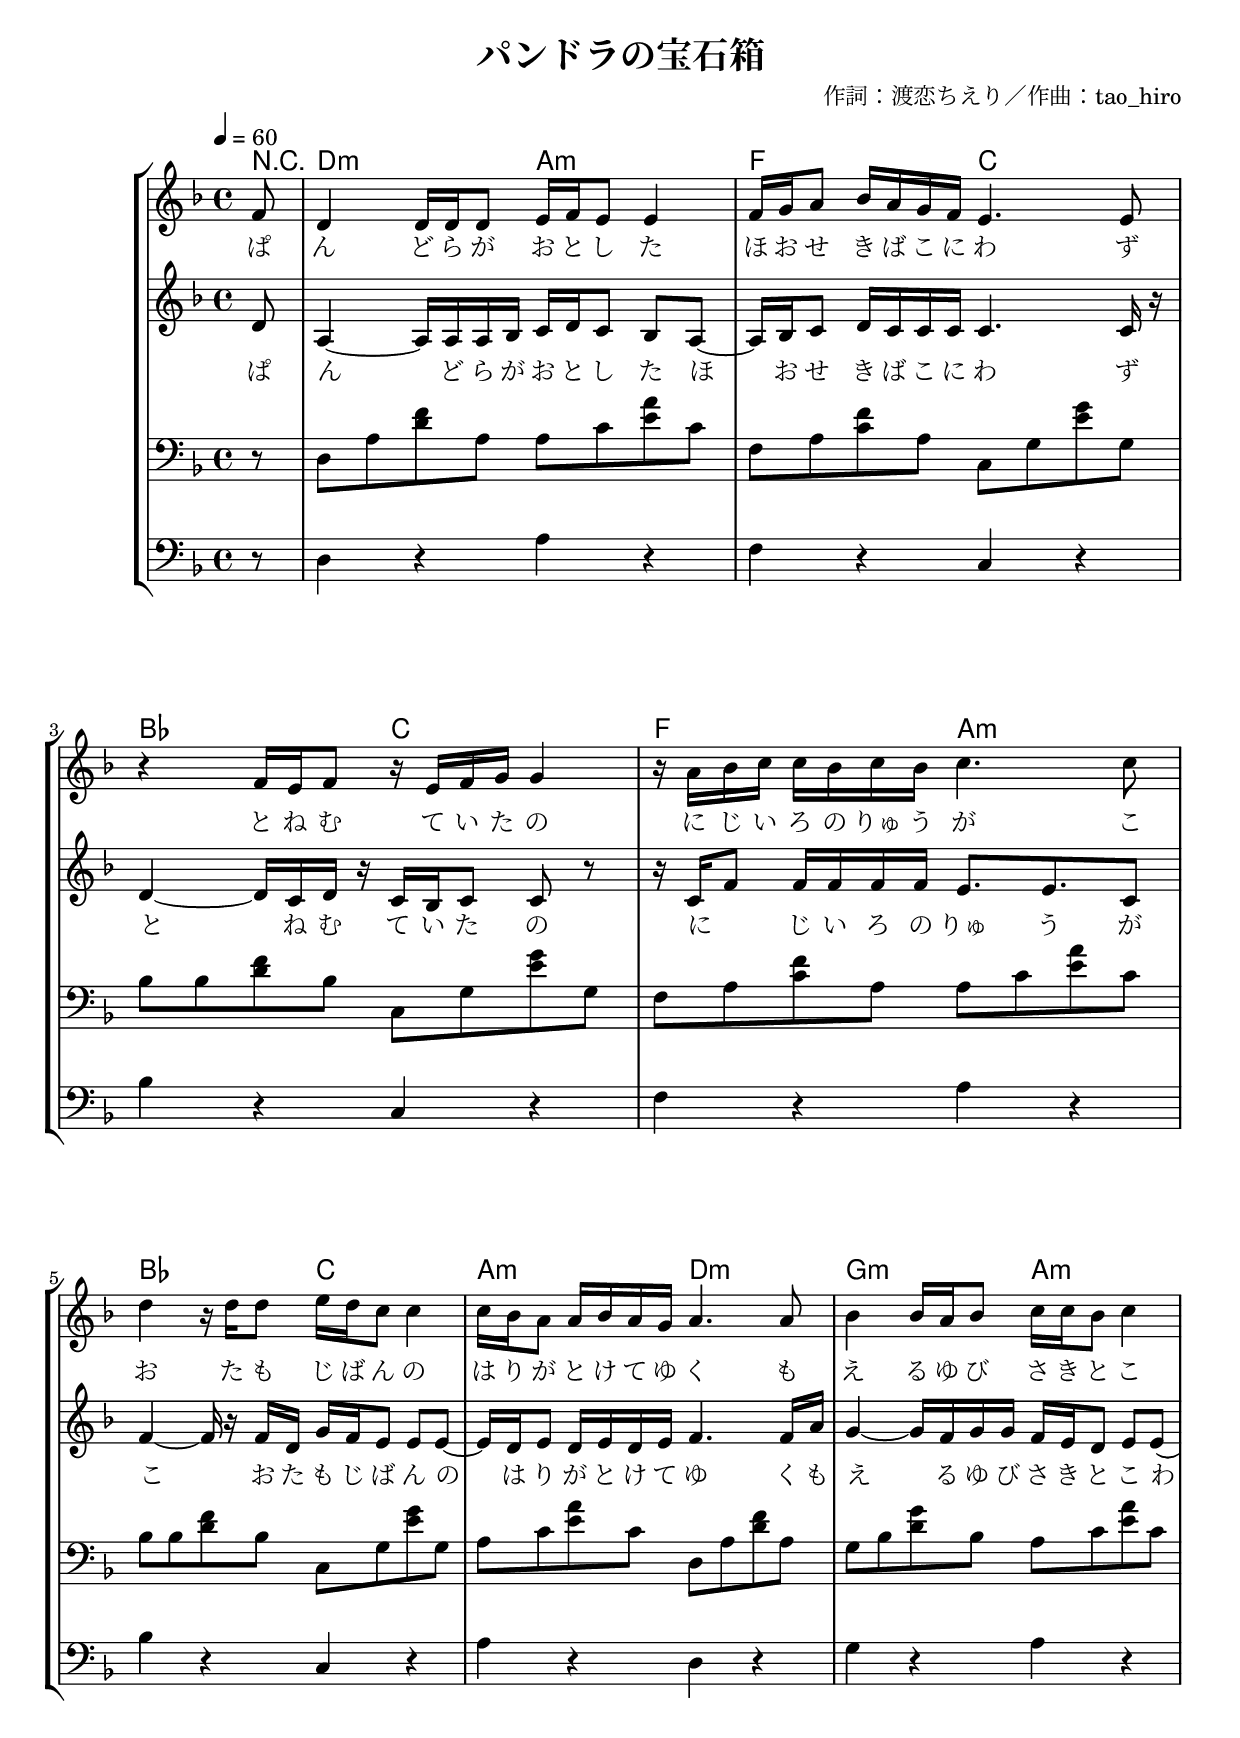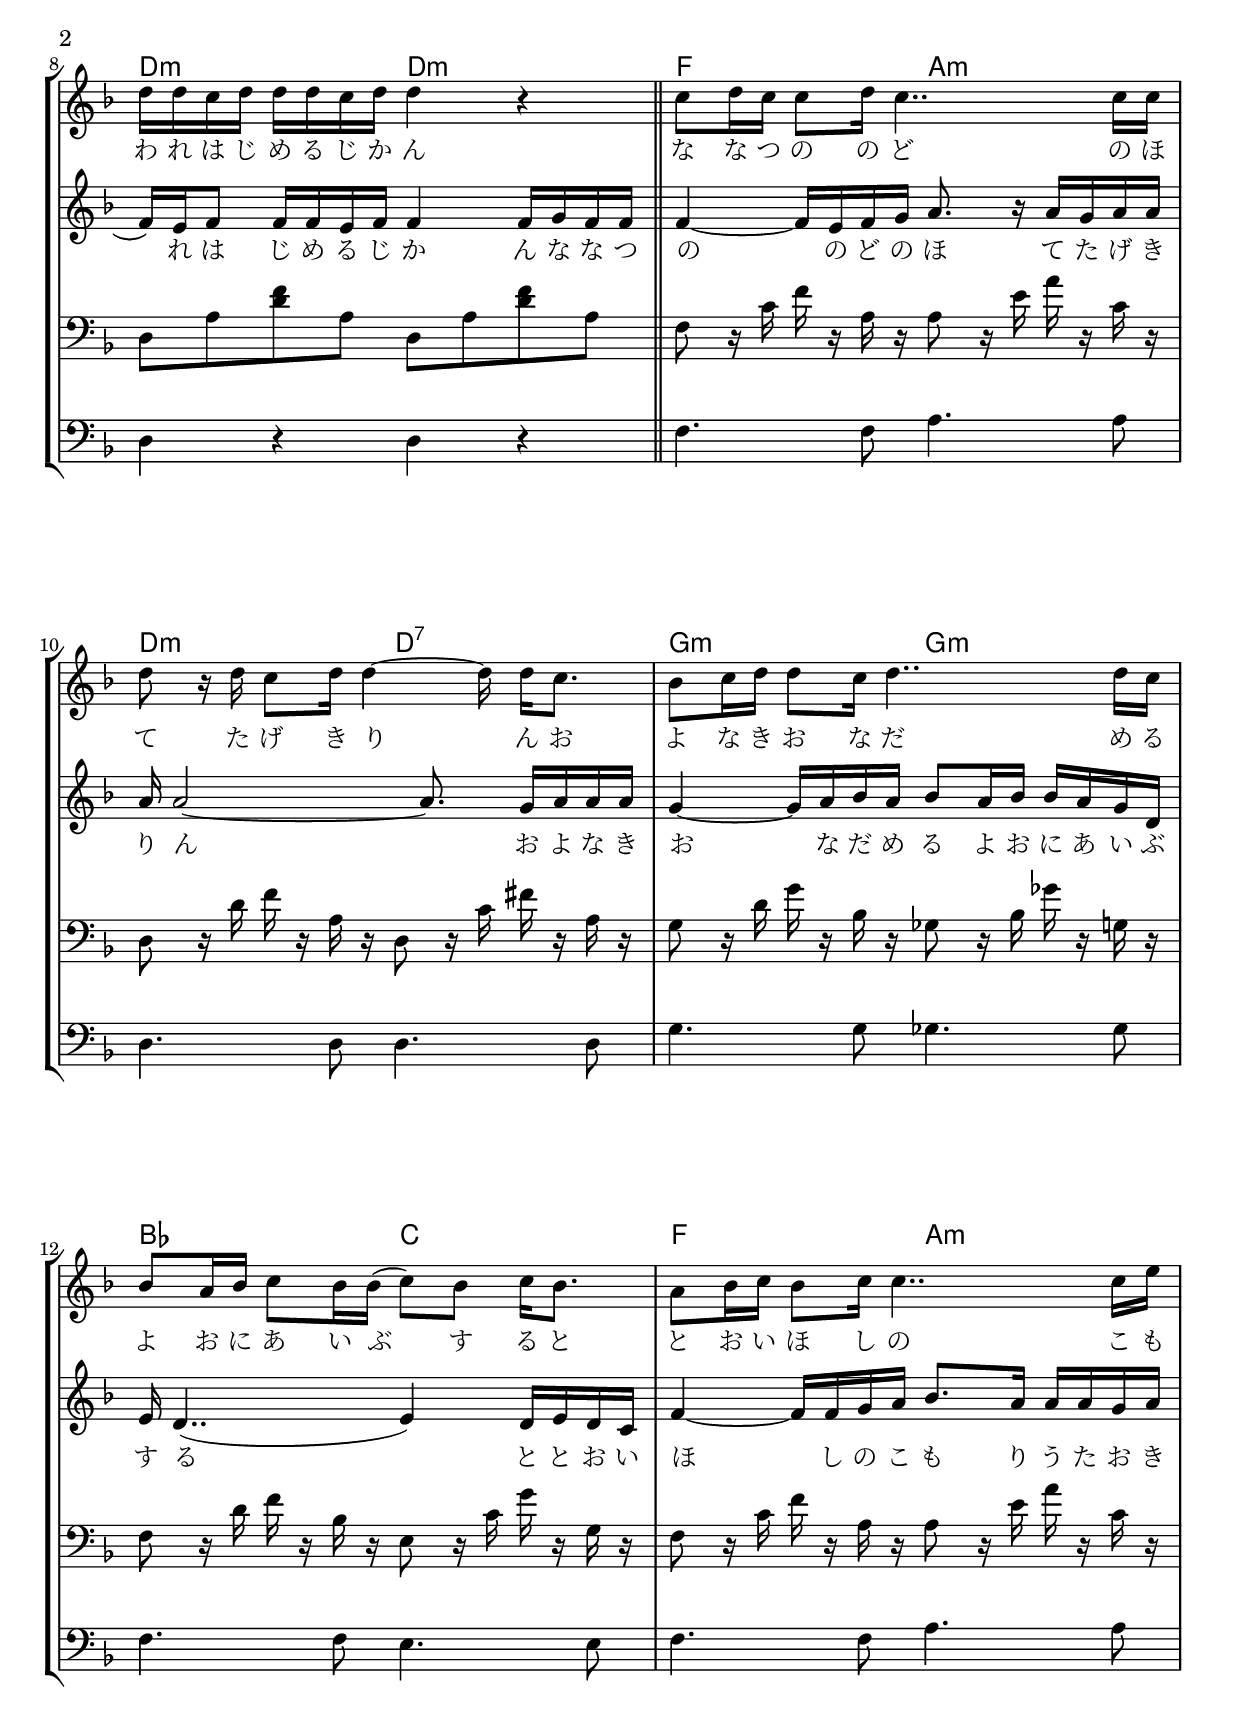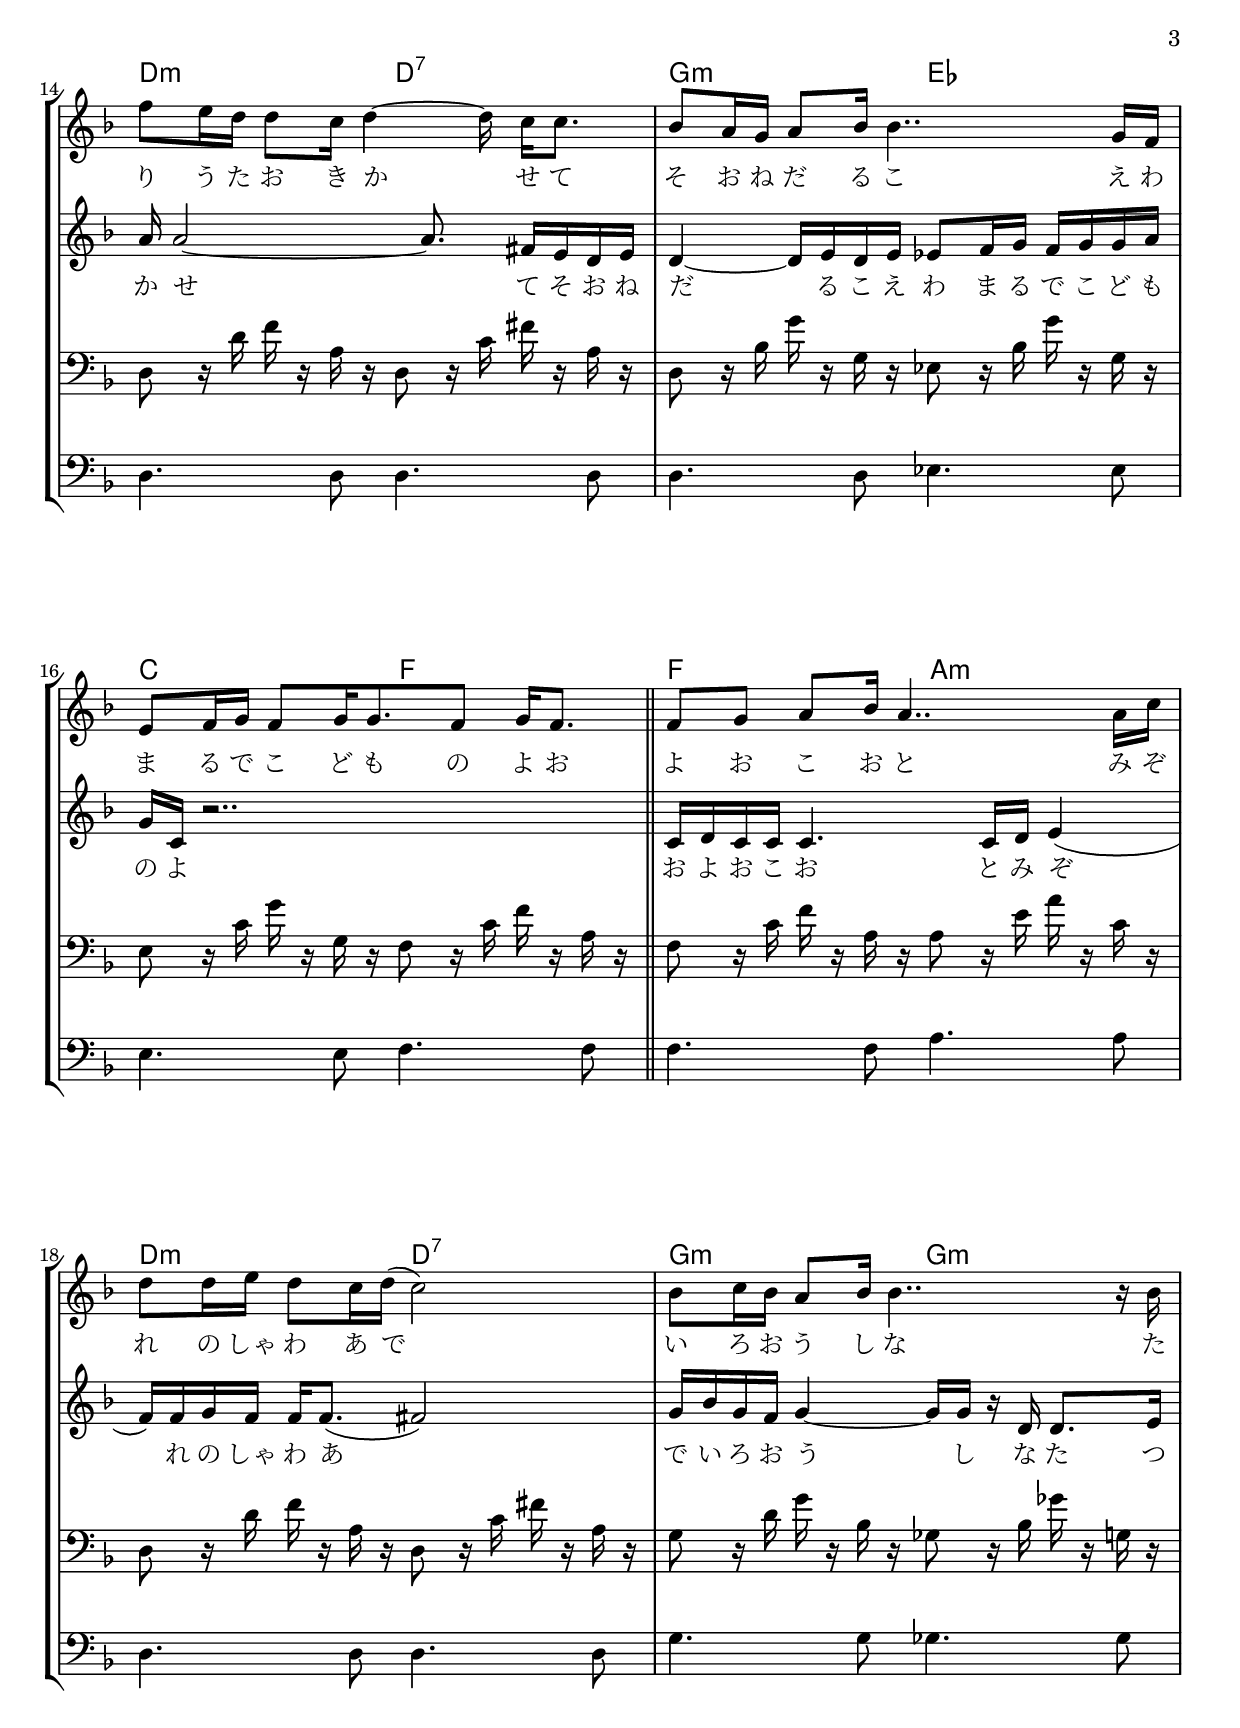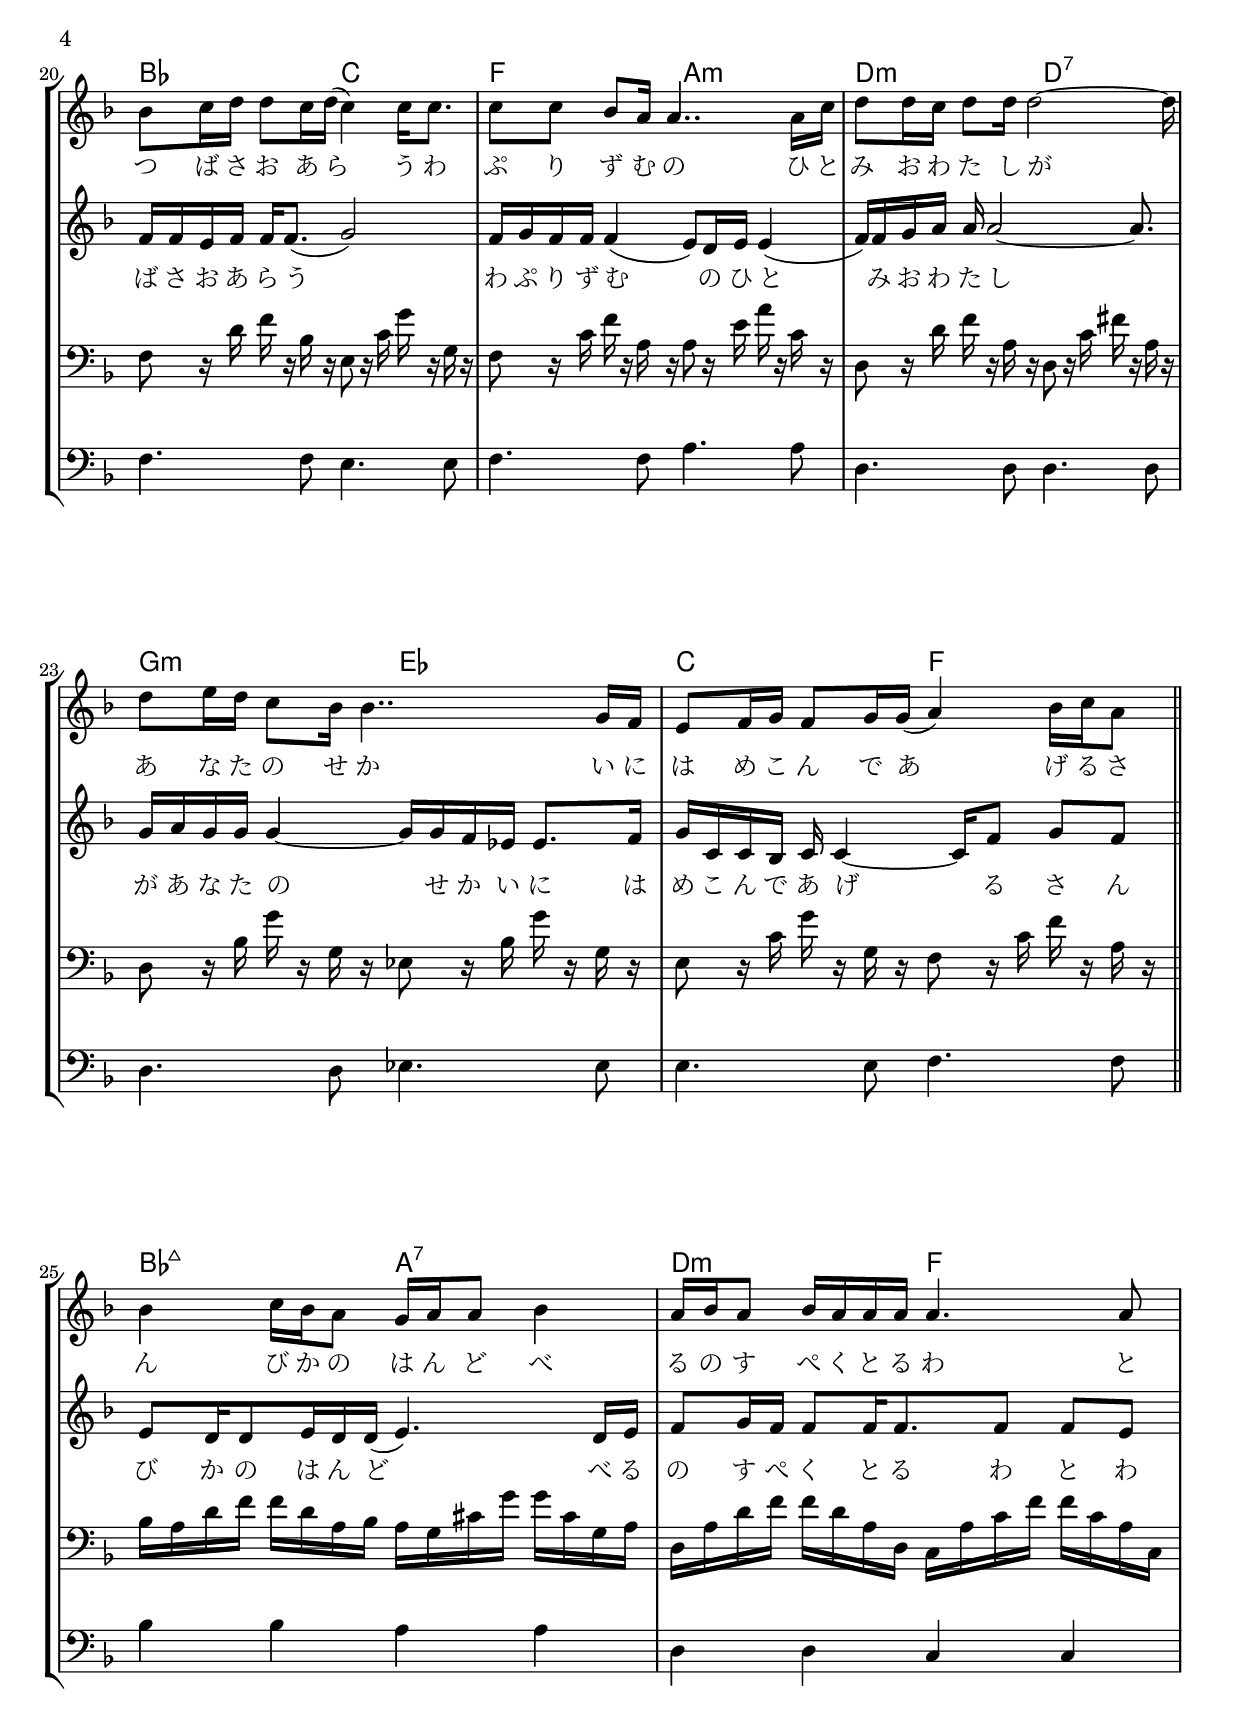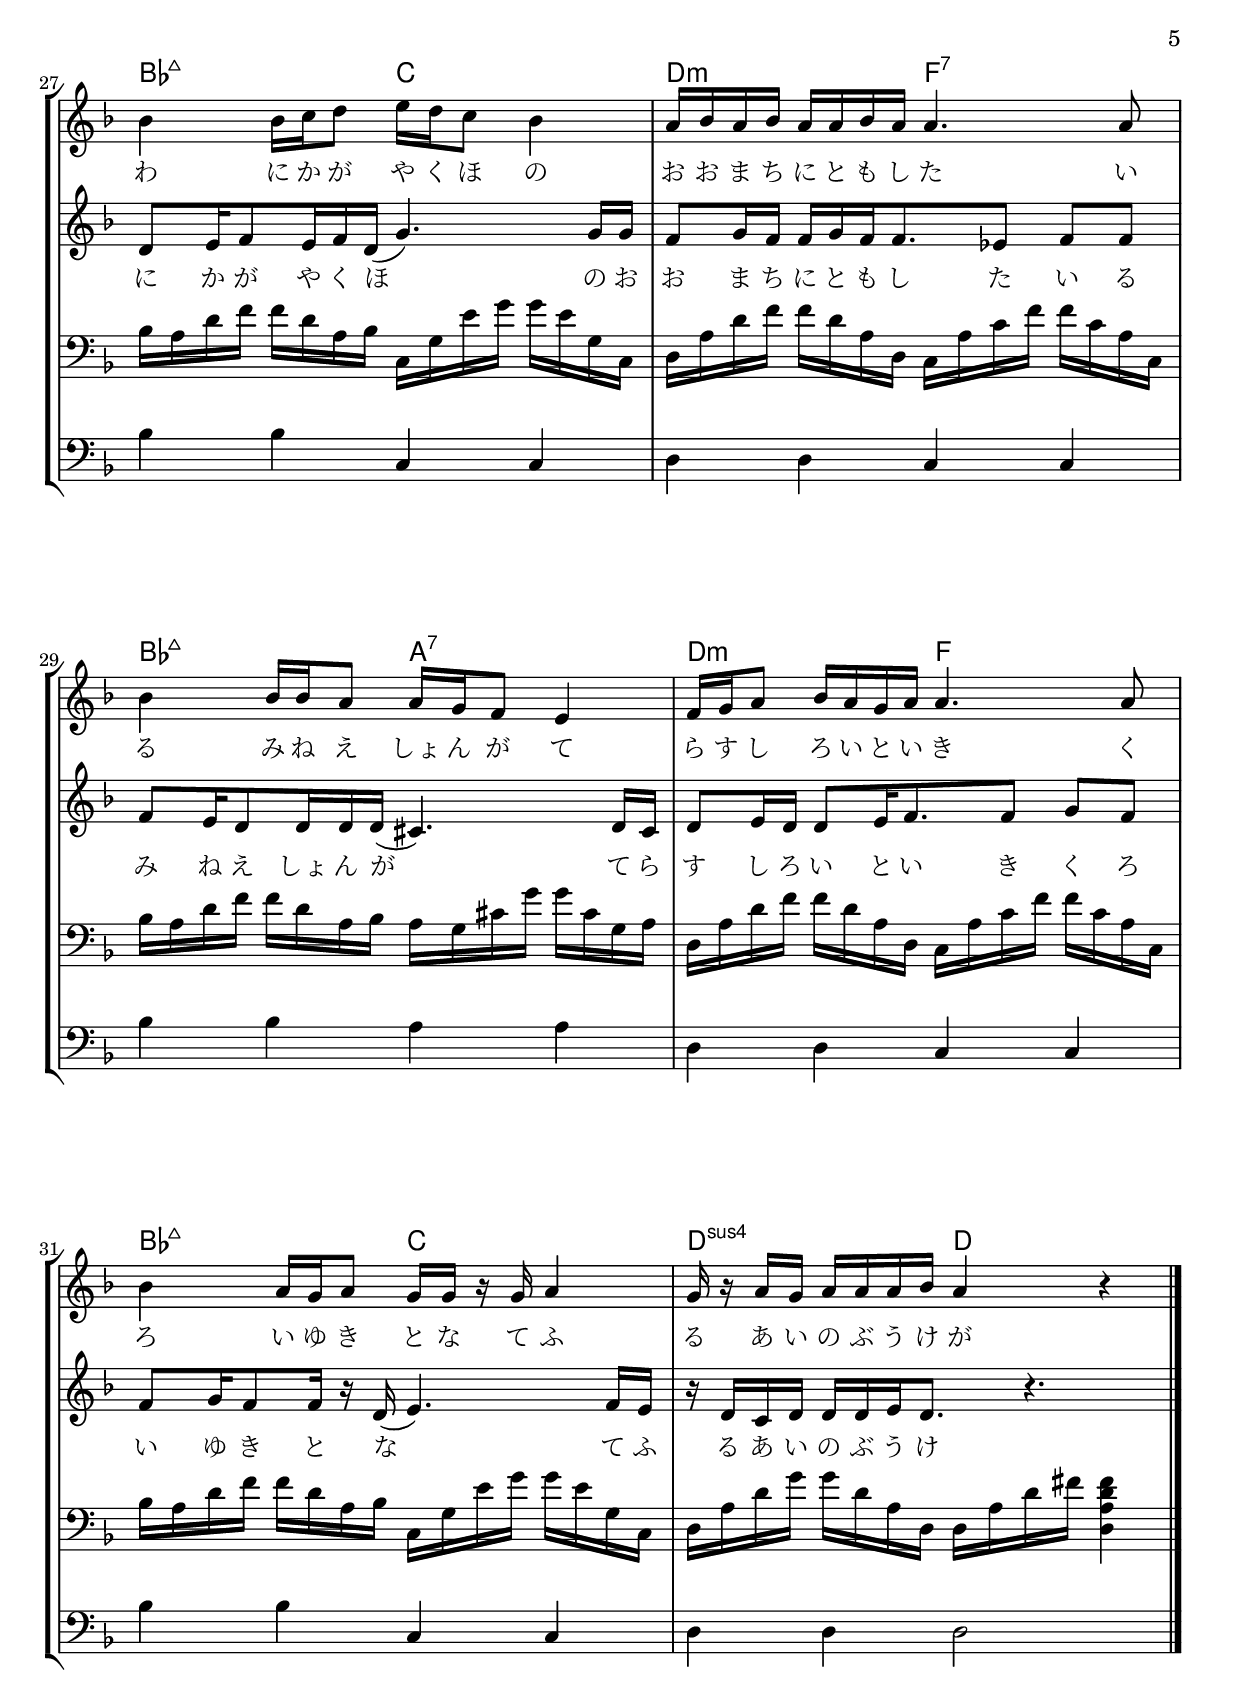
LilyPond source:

\version "2.12.1"

\header {
	title = \markup {パンドラの宝石箱}
	composer = \markup \center-column {作詞：渡恋ちえり／作曲：tao_hiro}
}

harmony = \chordmode {
		r8d2:m a:m f c bes c f a:m bes c a:m d:m g:m a:m d:m d:m 

	f a:m d:m d:7 g:m g:m bes c f a:m d:m d:7 g:m es c f 

	f a:m d:m d:7 g:m g:m bes c f a:m d:m d:7 g:m es c f 

	bes:maj7 a:7 d:m f bes:maj7 c d:m f:7 bes:maj7 a:7 d:m f bes:maj7 c d:sus4 d 
}

melody = {
	\set Staff.midiInstrument = #"fss0.35"
	\partial 8*1
		\key f \major
	\tempo 4 = 60
f'8 
	d'4  d'16  d'16  d'8  e'16  f'16  e'8  e'4 
	f'16  g'16  a'8  bes'16  a'16  g'16  f'16  e'4.  e'8 
	r4  f'16  e'16  f'8  r16  e'16  f'16  g'16  g'4 
	r16  a'16  bes'16  c''16  c''16  bes'16  c''16  bes'16  c''4.  c''8 
	d''4  r16  d''16  d''8  e''16  d''16  c''8  c''4 
	c''16  bes'16  a'8  a'16  bes'16  a'16  g'16  a'4.  a'8 
	bes'4  bes'16  a'16  bes'8  c''16  c''16  bes'8  c''4 
	d''16  d''16  c''16  d''16  d''16  d''16  c''16  d''16  d''4  	r4 	\set Staff.midiInstrument = #"fss0.35"
	 c''8  d''16  c''16  c''8  d''16  c''4..  c''16  c''16 
	d''8  r16  d''16  c''8  d''16  d''4~d''16  d''16  c''8. 
	bes'8  c''16  d''16  d''8  c''16  d''4..  d''16  c''16 
	bes'8  a'16  bes'16  c''8  bes'16  bes'16  (c''8)  bes'8  c''16  bes'8. 
	a'8  bes'16  c''16  bes'8  c''16  c''4..  c''16  e''16 
	f''8  e''16  d''16  d''8  c''16  d''4~d''16  c''16  c''8. 
	bes'8  a'16  g'16  a'8  bes'16  bes'4..  g'16  f'16 
	e'8  f'16  g'16  f'8  g'16  g'8.  f'8  g'16  f'8.
	\set Staff.midiInstrument = #"fss0.35"
	f'8  g'8  a'8  bes'16  a'4..  a'16  c''16 
	d''8  d''16  e''16  d''8  c''16  d''16  (c''2) 
	bes'8  c''16  bes'16  a'8  bes'16  bes'4..  r16  bes'16 
	bes'8  c''16  d''16  d''8  c''16  d''16  (c''4)  c''16  c''8. 
	c''8  c''8  bes'8  a'16  a'4..  a'16  c''16 
	d''8  d''16  c''16  d''8  d''16  d''2~d''16 
	d''8  e''16  d''16  c''8  bes'16  bes'4..  g'16  f'16 
	e'8  f'16  g'16  f'8  g'16  g'16  (a'4)  bes'16  c''16  	\set Staff.midiInstrument = #"fss0.35"
	a'8 
	bes'4  c''16  bes'16  a'8  g'16  a'16  a'8  bes'4 
	a'16  bes'16  a'8  bes'16  a'16  a'16  a'16  a'4.  a'8 
	bes'4  bes'16  c''16  d''8  e''16  d''16  c''8  bes'4 
	a'16  bes'16  a'16  bes'16  a'16  a'16  bes'16  a'16  a'4.  a'8 
	bes'4  bes'16  bes'16  a'8  a'16  g'16  f'8  e'4 
	f'16  g'16  a'8  bes'16  a'16  g'16  a'16  a'4.  a'8 
	bes'4  a'16  g'16  a'8  g'16  g'16  r16  g'16  a'4 
	g'16  r16  a'16  g'16  a'16  a'16  a'16  bes'16  a'4  	r4 	\bar "|."
}

words = \lyricmode {
	ぱ  ん  ど  ら  が  お  と  し  た  ほ  お  せ  き  ば  こ  に  わ  ず  と  ね  む  て  い  た  の  に  じ  い  ろ  の  りゅ  う  が  こ  お  た  も  じ  ば  ん  の  は  り  が  と  け  て  ゆ  く  も  え  る  ゆ  び  さ  き  と  こ  わ  れ  は  じ  め  る  じ  か  ん  
	な  な  つ  の  の  ど  の  ほ  て  た  げ  き  り  ん  お  よ  な  き  お  な  だ  め  る  よ  お  に  あ  い  ぶ  す  る  と  と  お  い  ほ  し  の  こ  も  り  う  た  お  き  か  せ  て  そ  お  ね  だ  る  こ  え  わ  ま  る  で  こ  ど  も  の  よ  お  
	よ  お  こ  お  と  み  ぞ  れ  の  しゃ  わ  あ  で  い  ろ  お  う  し  な  た  つ  ば  さ  お  あ  ら  う  わ  ぷ  り  ず  む  の  ひ  と  み  お  わ  た  し  が  あ  な  た  の  せ  か  い  に  は  め  こ  ん  で  あ  げ  る  
	さ  ん  び  か  の  は  ん  ど  べ  る  の  す  ぺ  く  と  る  わ  と  わ  に  か  が  や  く  ほ  の  お  お  ま  ち  に  と  も  し  た  い  る  み  ね  え  しょ  ん  が  て  ら  す  し  ろ  い  と  い  き  く  ろ  い  ゆ  き  と  な  て  ふ  る  あ  い  の  ぶ  う  け  が  
}

secondmelody = {
	\set Staff.midiInstrument = #"Acoustic Guitar (steel)"
	\partial 8*1
		\key f \major
	\tempo 4 = 60
d'8 
	a4~a16  a16  a16  bes16  c'16  d'16  c'8  bes8  a8~ 
	a16  bes16  c'8  d'16  c'16  c'16  c'16  c'4.  c'16  r16 
	d'4~d'16  c'16  d'16  r16  c'16  bes16  c'8  c'8  r8~ 
	r16  c'16  f'8  f'16  f'16  f'16  f'16  e'8.  e'8.  c'8 
	f'4~f'16  r16  f'16  d'16  g'16  f'16  e'8  e'8  e'8~ 
	e'16  d'16  e'8  d'16  e'16  d'16  e'16  f'4.  f'16  a'16 
	g'4~g'16  f'16  g'16  g'16  f'16  e'16  d'8  e'8  e'8 
	(f'16)  e'16  f'8  f'16  f'16  e'16  f'16  f'4  	\set Staff.midiInstrument = #"Acoustic Guitar (steel)"
	f'16  g'16  f'16  f'16 
	f'4~f'16  e'16  f'16  g'16  a'8.  r16  a'16  g'16  a'16  a'16 
	a'16  a'2~a'8.  g'16  a'16  a'16  a'16 
	g'4~g'16  a'16  bes'16  a'16  bes'8  a'16  bes'16  bes'16  a'16  g'16  d'16 
	e'16  d'4..  (e'4)  d'16  e'16  d'16  c'16 
	f'4~f'16  f'16  g'16  a'16  bes'8.  a'16  a'16  a'16  g'16  a'16 
	a'16  a'2~a'8.  fis'16  e'16  d'16  e'16 
	d'4~d'16  e'16  d'16  e'16  es'8  f'16  g'16  f'16  g'16  g'16  a'16 
	g'16  c'16  	r2.. 	\set Staff.midiInstrument = #"Acoustic Guitar (steel)"
	c'16  d'16  c'16  c'16  c'4.  c'16  d'16  e'4 
	(f'16)  f'16  g'16  f'16  f'16  f'8.  (fis'2) 
	g'16  bes'16  g'16  f'16  g'4~g'16  g'16  r16  d'16  d'8.  e'16 
	f'16  f'16  e'16  f'16  f'16  f'8.  (g'2) 
	f'16  g'16  f'16  f'16  f'4  (e'8)  d'16  e'16  e'4 
	(f'16)  f'16  g'16  a'16  a'16  a'2~a'8. 
	g'16  a'16  g'16  g'16  g'4~g'16  g'16  f'16  es'16  es'8.  f'16 
	g'16  c'16  c'16  bes16  c'16  c'4~c'16  	\set Staff.midiInstrument = #"Acoustic Guitar (steel)"
	f'8  g'8  f'8 
	e'8  d'16  d'8  e'16  d'16  d'16  (e'4.)  d'16  e'16 
	f'8  g'16  f'16  f'8  f'16  f'8.  f'8  f'8  e'8 
	d'8  e'16  f'8  e'16  f'16  d'16  (g'4.)  g'16  g'16 
	f'8  g'16  f'16  f'16  g'16  f'16  f'8.  es'8  f'8  f'8 
	f'8  e'16  d'8  d'16  d'16  d'16  (cis'4.)  d'16  cis'16 
	d'8  e'16  d'16  d'8  e'16  f'8.  f'8  g'8  f'8 
	f'8  g'16  f'8  f'16  r16  d'16  (e'4.)  f'16  e'16 
	r16  d'16  c'16  d'16  d'16  d'16  e'16  d'8.  	r4. 	\bar "|."
}

secondwords = \lyricmode {
	ぱ  ん  ど  ら  が  お  と  し  た  ほ  お  せ  き  ば  こ  に  わ  ず  と  ね  む  て  い  た  の  に  じ  い  ろ  の  りゅ  う  が  こ  お  た  も  じ  ば  ん  の  は  り  が  と  け  て  ゆ  く  も  え  る  ゆ  び  さ  き  と  こ  わ  れ  は  じ  め  る  じ  か  ん  
	な  な  つ  の  の  ど  の  ほ  て  た  げ  き  り  ん  お  よ  な  き  お  な  だ  め  る  よ  お  に  あ  い  ぶ  す  る  と  と  お  い  ほ  し  の  こ  も  り  う  た  お  き  か  せ  て  そ  お  ね  だ  る  こ  え  わ  ま  る  で  こ  ど  も  の  よ  お  
	よ  お  こ  お  と  み  ぞ  れ  の  しゃ  わ  あ  で  い  ろ  お  う  し  な  た  つ  ば  さ  お  あ  ら  う  わ  ぷ  り  ず  む  の  ひ  と  み  お  わ  た  し  が  あ  な  た  の  せ  か  い  に  は  め  こ  ん  で  あ  げ  る  
	さ  ん  び  か  の  は  ん  ど  べ  る  の  す  ぺ  く  と  る  わ  と  わ  に  か  が  や  く  ほ  の  お  お  ま  ち  に  と  も  し  た  い  る  み  ね  え  しょ  ん  が  て  ら  す  し  ろ  い  と  い  き  く  ろ  い  ゆ  き  と  な  て  ふ  る  あ  い  の  ぶ  う  け  が  
}

tempochange = {
	\tempo 4 = 60
	r1 | r1 | r1 | r1 | r1 | r1 | r1 | r1 \bar "||"
	\tempo 4 = 60
	r1 | r1 | r1 | r1 | r1 | r1 | r1 | r1 \bar "||"
	\tempo 4 = 60
	r1 | r1 | r1 | r1 | r1 | r1 | r1 | r1 \bar "||"
	\tempo 4 = 60
	r1 | r1 | r1 | r1 | r1 | r1 | r1 | r1 \bar "|."
}

mainacc = {
	\clef bass
	\set Staff.midiInstrument = #"Acoustic Guitar (steel)"
	\key f \major
	\tempo 4 = 60
	\partial 8*1
	r8	d8 a <d' f'> a
	a8 c' <e' a'> c'
	f8 a <c' f'> a
	c8 g <e' g'> g
	bes8 bes <d' f'> bes
	c8 g <e' g'> g
	f8 a <c' f'> a
	a8 c' <e' a'> c'
	bes8 bes <d' f'> bes
	c8 g <e' g'> g
	a8 c' <e' a'> c'
	d8 a <d' f'> a
	g8 bes <d' g'> bes
	a8 c' <e' a'> c'
	d8 a <d' f'> a
	d8 a <d' f'> a
	\bar "||"

	\set Staff.midiInstrument = #"Acoustic Guitar (steel)"
	f8r16c'16f'16r16a16r16
	a8r16e'16a'16r16c'16r16
	d8r16d'16f'16r16a16r16
	d8r16c'16fis'16r16a16r16
	g8r16d'16g'16r16bes16r16
	ges8r16bes16ges'16r16g16r16
	f8r16d'16f'16r16bes16r16
	e8r16c'16g'16r16g16r16
	f8r16c'16f'16r16a16r16
	a8r16e'16a'16r16c'16r16
	d8r16d'16f'16r16a16r16
	d8r16c'16fis'16r16a16r16
	d8r16bes16g'16r16g16r16
	es8r16bes16g'16r16g16r16
	e8r16c'16g'16r16g16r16
	f8r16c'16f'16r16a16r16
	\bar "||"

	\set Staff.midiInstrument = #"Acoustic Guitar (steel)"
	f8r16c'16f'16r16a16r16
	a8r16e'16a'16r16c'16r16
	d8r16d'16f'16r16a16r16
	d8r16c'16fis'16r16a16r16
	g8r16d'16g'16r16bes16r16
	ges8r16bes16ges'16r16g16r16
	f8r16d'16f'16r16bes16r16
	e8r16c'16g'16r16g16r16
	f8r16c'16f'16r16a16r16
	a8r16e'16a'16r16c'16r16
	d8r16d'16f'16r16a16r16
	d8r16c'16fis'16r16a16r16
	d8r16bes16g'16r16g16r16
	es8r16bes16g'16r16g16r16
	e8r16c'16g'16r16g16r16
	f8r16c'16f'16r16a16r16
	\bar "||"

	\set Staff.midiInstrument = #"Acoustic Guitar (steel)"
	bes16 a d' f' f' d' a bes
	a16 g cis' g' g' cis' g a
	d16 a d' f' f' d' a d
	c16 a c' f' f' c' a c
	bes16 a d' f' f' d' a bes
	c16 g e' g' g' e' g c
	d16 a d' f' f' d' a d
	c16 a c' f' f' c' a c
	bes16 a d' f' f' d' a bes
	a16 g cis' g' g' cis' g a
	d16 a d' f' f' d' a d
	c16 a c' f' f' c' a c
	bes16 a d' f' f' d' a bes
	c16 g e' g' g' e' g c
	d16 a d' g' g' d' a d
	d16 a d' fis' <d a d' fis'>4
	\bar "|."
}

subacc = {
	\clef bass
	\set Staff.midiInstrument = #"Melodic Tom"
	\key f \major
	\tempo 4 = 60
	\partial 8*1
	r8	d4 r4
	a4 r4
	f4 r4
	c4 r4
	bes4 r4
	c4 r4
	f4 r4
	a4 r4
	bes4 r4
	c4 r4
	a4 r4
	d4 r4
	g4 r4
	a4 r4
	d4 r4
	d4 r4
	\bar "||"

	\set Staff.midiInstrument = #"Melodic Tom"
	f4.f8
	a4.a8
	d4.d8
	d4.d8
	g4.g8
	ges4.ges8
	f4.f8
	e4.e8
	f4.f8
	a4.a8
	d4.d8
	d4.d8
	d4.d8
	es4.es8
	e4.e8
	f4.f8
	\bar "||"

	\set Staff.midiInstrument = #"Melodic Tom"
	f4.f8
	a4.a8
	d4.d8
	d4.d8
	g4.g8
	ges4.ges8
	f4.f8
	e4.e8
	f4.f8
	a4.a8
	d4.d8
	d4.d8
	d4.d8
	es4.es8
	e4.e8
	f4.f8
	\bar "||"

	\set Staff.midiInstrument = #"Melodic Tom"
	bes4 bes4
	a4 a4
	d4 d4
	c4 c4
	bes4 bes4
	c4 c4
	d4 d4
	c4 c4
	bes4 bes4
	a4 a4
	d4 d4
	c4 c4
	bes4 bes4
	c4 c4
	d4 d4
	d2
	\bar "|."
}

percA = {
	\drummode {
	\partial 8*1
	r8	r1 |r1 |r1 |r1 |r1 |r1 |r1 |r1 \bar "||"
	r1 |r1 |r1 |r1 |r1 |r1 |r1 |r1 \bar "||"
	r1 |r1 |r1 |r1 |r1 |r1 |r1 |r1 \bar "||"
	r1 |r1 |r1 |r1 |r1 |r1 |r1 |r1 \bar "|."
	}
}

percB = {
	\drummode {
	\partial 8*1
	r8	r1 |r1 |r1 |r1 |r1 |r1 |r1 |r1 \bar "||"
	r1 |r1 |r1 |r1 |r1 |r1 |r1 |r1 \bar "||"
	r1 |r1 |r1 |r1 |r1 |r1 |r1 |r1 \bar "||"
	r1 |r1 |r1 |r1 |r1 |r1 |r1 |r1 \bar "|."
	}
}

percC = {
	\drummode {
	\partial 8*1
	r8	r1 |r1 |r1 |r1 |r1 |r1 |r1 |r1 \bar "||"
	r1 |r1 |r1 |r1 |r1 |r1 |r1 |r1 \bar "||"
	r1 |r1 |r1 |r1 |r1 |r1 |r1 |r1 \bar "||"
	r1 |r1 |r1 |r1 |r1 |r1 |r1 |r1 \bar "|."
	}
}

percD = {
	\drummode {
	\partial 8*1
	r8	r1 |r1 |r1 |r1 |r1 |r1 |r1 |r1 \bar "||"
	r1 |r1 |r1 |r1 |r1 |r1 |r1 |r1 \bar "||"
	r1 |r1 |r1 |r1 |r1 |r1 |r1 |r1 \bar "||"
	r1 |r1 |r1 |r1 |r1 |r1 |r1 |r1 \bar "|."
	}
}

percE = {
	\drummode {
	\partial 8*1
	r8	r1 |r1 |r1 |r1 |r1 |r1 |r1 |r1 \bar "||"
	r1 |r1 |r1 |r1 |r1 |r1 |r1 |r1 \bar "||"
	r1 |r1 |r1 |r1 |r1 |r1 |r1 |r1 \bar "||"
	r1 |r1 |r1 |r1 |r1 |r1 |r1 |r1 \bar "|."
	}
}

\score {
	<<
		\new StaffGroup <<
			\new ChordNames {\harmony}
			\new Voice = "melody" {\melody}
			\new Lyrics \lyricsto "melody" \words
			\new Voice = "secondmelody" {\secondmelody}
			\new Lyrics \lyricsto "secondmelody" \secondwords
			\new Staff = "mainacc" {\mainacc}
			\new Staff = "subacc" {\subacc}
		>>
	>>
	\layout { }
}
